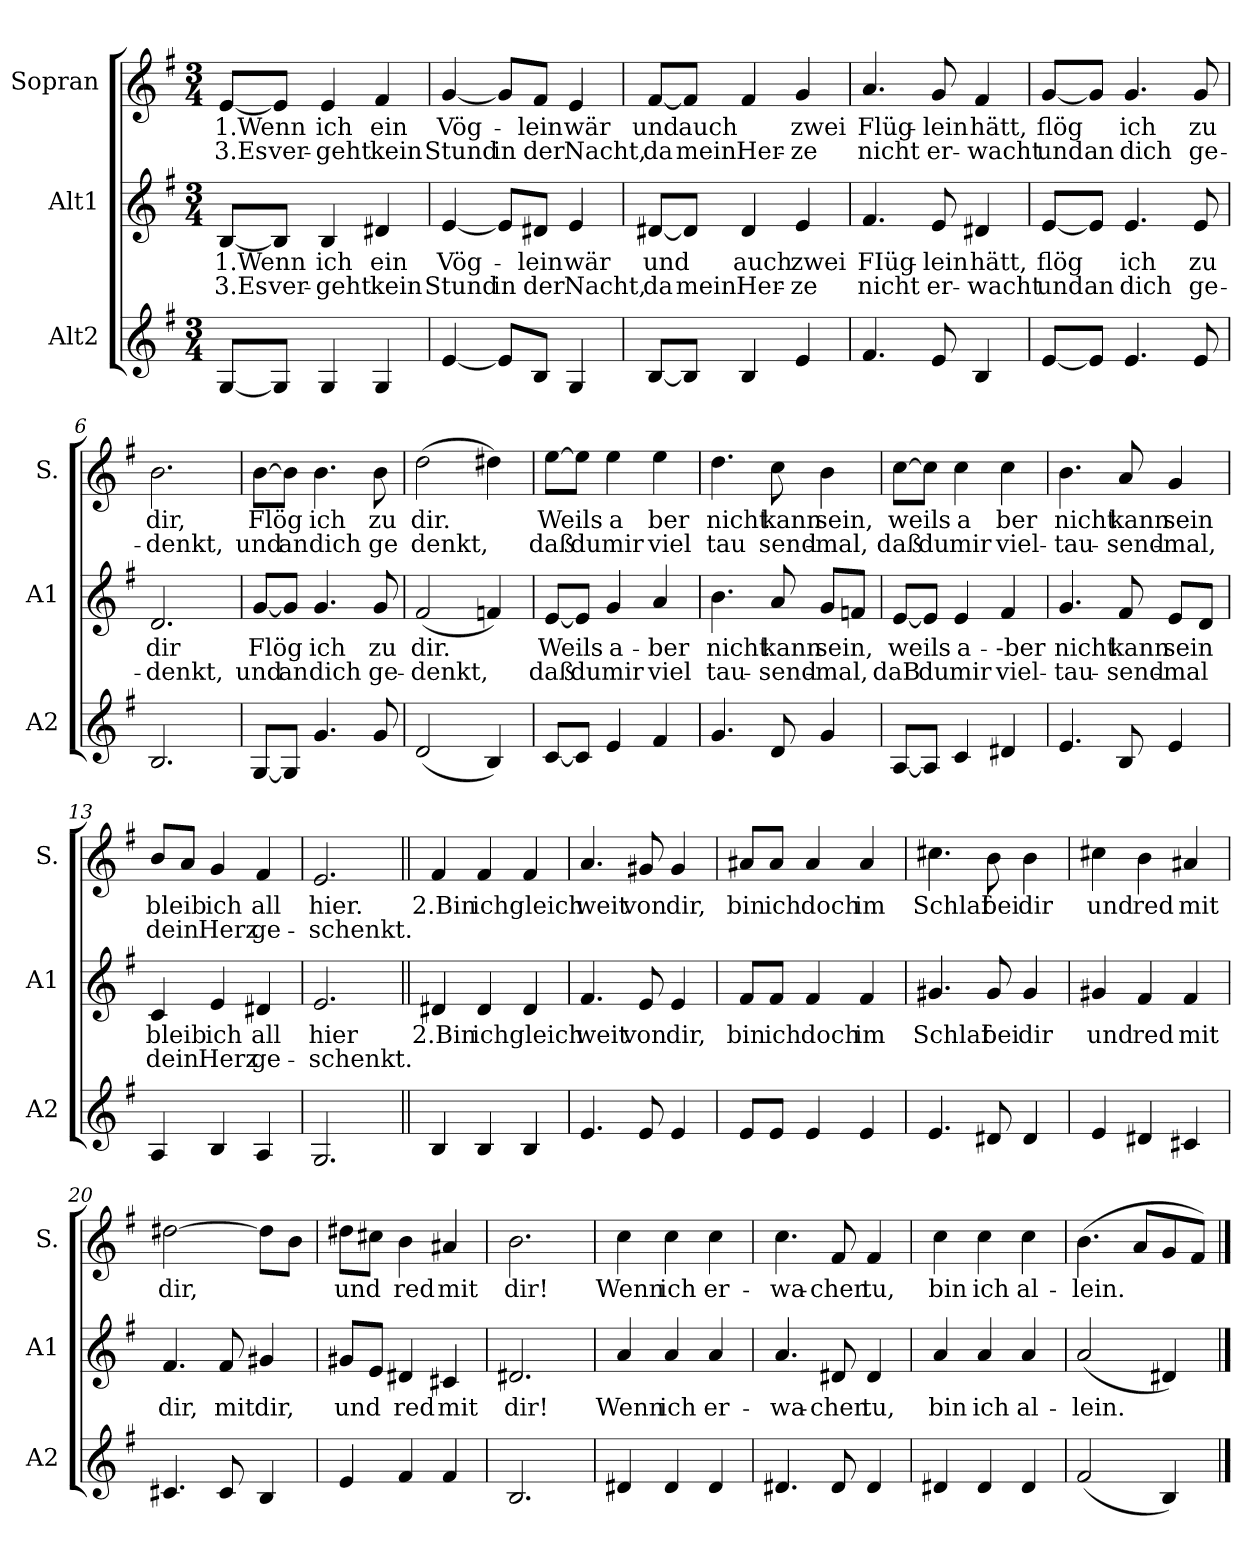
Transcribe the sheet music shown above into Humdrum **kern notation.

**kern	**kern	**text	**text	**kern	**text	**text
*part3	*part2	*part2	*part2	*part1	*part1	*part1
*staff3	*staff2	*staff2	*staff2	*staff1	*staff1	*staff1
*I"Alt2	*I"Alt1	*	*	*I"Sopran	*	*
*I'A2	*I'A1	*	*	*I'S.	*	*
*clefG2	*clefG2	*	*	*clefG2	*	*
*k[f#]	*k[f#]	*	*	*k[f#]	*	*
*M3/4	*M3/4	*	*	*M3/4	*	*
=1	=1	=1	=1	=1	=1	=1
!	!	!LO:LY:b	!LO:LY:b	!	!LO:LY:b	!LO:LY:b
[8G/L	[8B/L	1.Wenn	3.Es	[8e/L	1.Wenn	3.Es
!	!	!	!LO:LY:b	!	!	!LO:LY:b
8G/J]	8B/J]	.	ver-	8e/J]	.	ver-
!	!	!LO:LY:b	!LO:LY:b	!	!LO:LY:b	!LO:LY:b
4G/	4B/	ich	-geht	4e/	ich	-geht
!	!	!LO:LY:b	!LO:LY:b	!	!LO:LY:b	!LO:LY:b
4G/	4d#X/	ein	kein	4f#/	ein	kein
=2	=2	=2	=2	=2	=2	=2
!	!	!LO:LY:b	!LO:LY:b	!	!LO:LY:b	!LO:LY:b
[4e/	[4e/	Vög-	Stund	[4g/	Vög-	Stund
!	!	!	!LO:LY:b	!	!	!LO:LY:b
8e/L]	8e/L]	.	in	8g/L]	.	in
!	!	!LO:LY:b	!LO:LY:b	!	!LO:LY:b	!LO:LY:b
8B/J	8d#X/J	-lein	der	8f#/J	-lein	der
!	!	!LO:LY:b	!LO:LY:b	!	!LO:LY:b	!LO:LY:b
4G/	4e/	wär	Nacht,	4e/	wär	Nacht,
=3	=3	=3	=3	=3	=3	=3
!	!	!LO:LY:b	!LO:LY:b	!	!LO:LY:b	!LO:LY:b
[8B/L	[8d#X/L	und	da	[8f#/L	und	da
!	!	!	!LO:LY:b	!	!LO:LY:b	!LO:LY:b
8B/J]	8d#/J]	.	mein	8f#/J]	auch	mein
!	!	!LO:LY:b	!LO:LY:b	!	!	!LO:LY:b
4B/	4d#/	auch	Her-	4f#/	.	Her-
!	!	!LO:LY:b	!LO:LY:b	!	!LO:LY:b	!LO:LY:b
4e/	4e/	zwei	-ze	4g/	zwei	-ze
=4	=4	=4	=4	=4	=4	=4
!	!	!LO:LY:b	!LO:LY:b	!	!LO:LY:b	!LO:LY:b
4.f#/	4.f#/	FIüg-	nicht	4.a/	Flüg-	nicht
!	!	!LO:LY:b	!LO:LY:b	!	!LO:LY:b	!LO:LY:b
8e/	8e/	-lein	er-	8g/	-lein	er-
!	!	!LO:LY:b	!LO:LY:b	!	!LO:LY:b	!LO:LY:b
4B/	4d#X/	hätt,	-wacht	4f#/	hätt,	-wacht
=5	=5	=5	=5	=5	=5	=5
!	!	!LO:LY:b	!LO:LY:b	!	!LO:LY:b	!LO:LY:b
[8e/L	[8e/L	flög	und	[8g/L	flög	und
!	!	!	!LO:LY:b	!	!	!LO:LY:b
8e/J]	8e/J]	.	an	8g/J]	.	an
!	!	!LO:LY:b	!LO:LY:b	!	!LO:LY:b	!LO:LY:b
4.e/	4.e/	ich	dich	4.g/	ich	dich
!	!	!LO:LY:b	!LO:LY:b	!	!LO:LY:b	!LO:LY:b
8e/	8e/	zu	ge-	8g/	zu	ge-
=6	=6	=6	=6	=6	=6	=6
!	!	!LO:LY:b	!LO:LY:b	!	!LO:LY:b	!LO:LY:b
2.B/	2.d/	dir	-denkt,	2.b\	dir,	-denkt,
!!LO:LB:g=z
=7	=7	=7	=7	=7	=7	=7
!	!	!LO:LY:b	!LO:LY:b	!	!LO:LY:b	!LO:LY:b
[8G/L	[8g/L	Flög	und	[8b\L	Flög	und
!	!	!	!LO:LY:b	!	!	!LO:LY:b
8G/J]	8g/J]	.	an	8b\J]	.	an
!	!	!LO:LY:b	!LO:LY:b	!	!LO:LY:b	!LO:LY:b
4.g/	4.g/	ich	dich	4.b\	ich	dich
!	!	!LO:LY:b	!LO:LY:b	!	!LO:LY:b	!LO:LY:b
8g/	8g/	zu	ge-	8b\	zu	ge
=8	=8	=8	=8	=8	=8	=8
!	!	!LO:LY:b	!LO:LY:b	!	!LO:LY:b	!LO:LY:b
(<2d/	(<2f#/	dir.	-denkt,	(>2dd\	dir.	denkt,
4B/)	4fn/)	.	.	4dd#X\)	.	.
=9	=9	=9	=9	=9	=9	=9
!	!	!LO:LY:b	!LO:LY:b	!	!LO:LY:b	!LO:LY:b
[8c/L	[8e/L	Weils	daß	[8ee\L	Weils	daß
!	!	!	!LO:LY:b	!	!	!LO:LY:b
8c/J]	8e/J]	.	du	8ee\J]	.	du
!	!	!LO:LY:b	!LO:LY:b	!	!LO:LY:b	!LO:LY:b
4e/	4g/	a-	mir	4ee\	a	mir
!	!	!LO:LY:b	!LO:LY:b	!	!LO:LY:b	!LO:LY:b
4f#/	4a/	-ber	viel	4ee\	ber	viel
=10	=10	=10	=10	=10	=10	=10
!	!	!LO:LY:b	!LO:LY:b	!	!LO:LY:b	!LO:LY:b
4.g/	4.b\	nicht	tau-	4.dd\	nicht	tau
!	!	!LO:LY:b	!LO:LY:b	!	!LO:LY:b	!LO:LY:b
8d/	8a/	kann	-send-	8cc\	kann	send-
!	!	!LO:LY:b	!LO:LY:b	!	!LO:LY:b	!LO:LY:b
4g/	8g/L	sein,	-mal,	4b\	sein,	-mal,
.	8fn/J	.	.	.	.	.
=11	=11	=11	=11	=11	=11	=11
!	!	!LO:LY:b	!LO:LY:b	!	!LO:LY:b	!LO:LY:b
[8A/L	[8e/L	weils	daB	[8cc\L	weils	daß
!	!	!	!LO:LY:b	!	!	!LO:LY:b
8A/J]	8e/J]	.	du	8cc\J]	.	du
!	!	!LO:LY:b	!LO:LY:b	!	!LO:LY:b	!LO:LY:b
4c/	4e/	a-	mir	4cc\	a	mir
!	!	!LO:LY:b	!LO:LY:b	!	!LO:LY:b	!LO:LY:b
4d#X/	4f#/	--ber	viel-	4cc\	ber	viel-
=12	=12	=12	=12	=12	=12	=12
!	!	!LO:LY:b	!LO:LY:b	!	!LO:LY:b	!LO:LY:b
4.e/	4.g/	nicht	-tau-	4.b\	nicht	-tau-
!	!	!LO:LY:b	!LO:LY:b	!	!LO:LY:b	!LO:LY:b
8B/	8f#/	kann	-send-	8a/	kann	-send-
!	!	!LO:LY:b	!LO:LY:b	!	!LO:LY:b	!LO:LY:b
4e/	8e/L	sein	-mal	4g/	sein	-mal,
.	8d/J	.	.	.	.	.
!!LO:LB:g=z
=13	=13	=13	=13	=13	=13	=13
!	!	!LO:LY:b	!LO:LY:b	!	!LO:LY:b	!LO:LY:b
4A/	4c/	bleib	dein	8b/L	bleib	dein
.	.	.	.	8a/J	.	.
!	!	!LO:LY:b	!LO:LY:b	!	!LO:LY:b	!LO:LY:b
4B/	4e/	ich	Herz	4g/	ich	Herz
!	!	!LO:LY:b	!LO:LY:b	!	!LO:LY:b	!LO:LY:b
4A/	4d#X/	all	ge-	4f#/	all	ge-
=14	=14	=14	=14	=14	=14	=14
!	!	!LO:LY:b	!LO:LY:b	!	!LO:LY:b	!LO:LY:b
2.G/	2.e/	hier	-schenkt.	2.e/	hier.	-schenkt.
=15||	=15||	=15||	=15||	=15||	=15||	=15||
!	!	!LO:LY:b	!	!	!LO:LY:b	!
4B/	4d#X/	2.Bin	.	4f#/	2.Bin	.
!	!	!LO:LY:b	!	!	!LO:LY:b	!
4B/	4d#/	ich	.	4f#/	ich	.
!	!	!LO:LY:b	!	!	!LO:LY:b	!
4B/	4d#/	gleich	.	4f#/	gleich	.
=16	=16	=16	=16	=16	=16	=16
!	!	!LO:LY:b	!	!	!LO:LY:b	!
4.e/	4.f#/	weit	.	4.a/	weit	.
!	!	!LO:LY:b	!	!	!LO:LY:b	!
8e/	8e/	von	.	8g#X/	von	.
!	!	!LO:LY:b	!	!	!LO:LY:b	!
4e/	4e/	dir,	.	4g#/	dir,	.
=17	=17	=17	=17	=17	=17	=17
!	!	!LO:LY:b	!	!	!LO:LY:b	!
8e/L	8f#/L	bin	.	8a#X/L	bin	.
!	!	!LO:LY:b	!	!	!LO:LY:b	!
8e/J	8f#/J	ich	.	8a#/J	ich	.
!	!	!LO:LY:b	!	!	!LO:LY:b	!
4e/	4f#/	doch	.	4a#/	doch	.
!	!	!LO:LY:b	!	!	!LO:LY:b	!
4e/	4f#/	im	.	4a#/	im	.
=18	=18	=18	=18	=18	=18	=18
!	!	!LO:LY:b	!	!	!LO:LY:b	!
4.e/	4.g#X/	Schlaf	.	4.cc#X\	Schlaf	.
!	!	!LO:LY:b	!	!	!LO:LY:b	!
8d#X/	8g#/	bei	.	8b\	bei	.
!	!	!LO:LY:b	!	!	!LO:LY:b	!
4d#/	4g#/	dir	.	4b\	dir	.
=19	=19	=19	=19	=19	=19	=19
!	!	!LO:LY:b	!	!	!LO:LY:b	!
4e/	4g#X/	und	.	4cc#X\	und	.
!	!	!LO:LY:b	!	!	!LO:LY:b	!
4d#X/	4f#/	red	.	4b\	red	.
!	!	!LO:LY:b	!	!	!LO:LY:b	!
4c#X/	4f#/	mit	.	4a#X/	mit	.
=20	=20	=20	=20	=20	=20	=20
!	!	!LO:LY:b	!	!	!LO:LY:b	!
4.c#X/	4.f#/	dir,	.	[2dd#X\	dir,	.
!	!	!LO:LY:b	!	!	!	!
8c#/	8f#/	mit	.	.	.	.
!	!	!LO:LY:b	!	!	!	!
4B/	4g#X/	dir,	.	8dd#\L]	.	.
.	.	.	.	8b\J	.	.
!!LO:LB:g=z
=21	=21	=21	=21	=21	=21	=21
!	!	!LO:LY:b	!	!	!LO:LY:b	!
4e/	8g#X/L	und	.	8dd#X\L	und	.
.	8e/J	.	.	8cc#X\J	.	.
!	!	!LO:LY:b	!	!	!LO:LY:b	!
4f#/	4d#X/	red	.	4b\	red	.
!	!	!LO:LY:b	!	!	!LO:LY:b	!
4f#/	4c#X/	mit	.	4a#X/	mit	.
=22	=22	=22	=22	=22	=22	=22
!	!	!LO:LY:b	!	!	!LO:LY:b	!
2.B/	2.d#X/	dir!	.	2.b\	dir!	.
=23	=23	=23	=23	=23	=23	=23
!	!	!LO:LY:b	!	!	!LO:LY:b	!
4d#X/	4a/	Wenn	.	4cc\	Wenn	.
!	!	!LO:LY:b	!	!	!LO:LY:b	!
4d#/	4a/	ich	.	4cc\	ich	.
!	!	!LO:LY:b	!	!	!LO:LY:b	!
4d#/	4a/	er-	.	4cc\	er-	.
=24	=24	=24	=24	=24	=24	=24
!	!	!LO:LY:b	!	!	!LO:LY:b	!
4.d#X/	4.a/	-wa-	.	4.cc\	-wa-	.
!	!	!LO:LY:b	!	!	!LO:LY:b	!
8d#/	8d#X/	-chen	.	8f#/	-chen	.
!	!	!LO:LY:b	!	!	!LO:LY:b	!
4d#/	4d#/	tu,	.	4f#/	tu,	.
=25	=25	=25	=25	=25	=25	=25
!	!	!LO:LY:b	!	!	!LO:LY:b	!
4d#X/	4a/	bin	.	4cc\	bin	.
!	!	!LO:LY:b	!	!	!LO:LY:b	!
4d#/	4a/	ich	.	4cc\	ich	.
!	!	!LO:LY:b	!	!	!LO:LY:b	!
4d#/	4a/	al-	.	4cc\	al-	.
=26	=26	=26	=26	=26	=26	=26
!	!	!LO:LY:b	!	!	!LO:LY:b	!
(<2f#/	(<2a/	-lein.	.	(>4.b\	-lein.	.
.	.	.	.	8a/L	.	.
4B/)	4d#X/)	.	.	8g/	.	.
.	.	.	.	8f#/J)	.	.
==	==	==	==	==	==	==
*-	*-	*-	*-	*-	*-	*-
